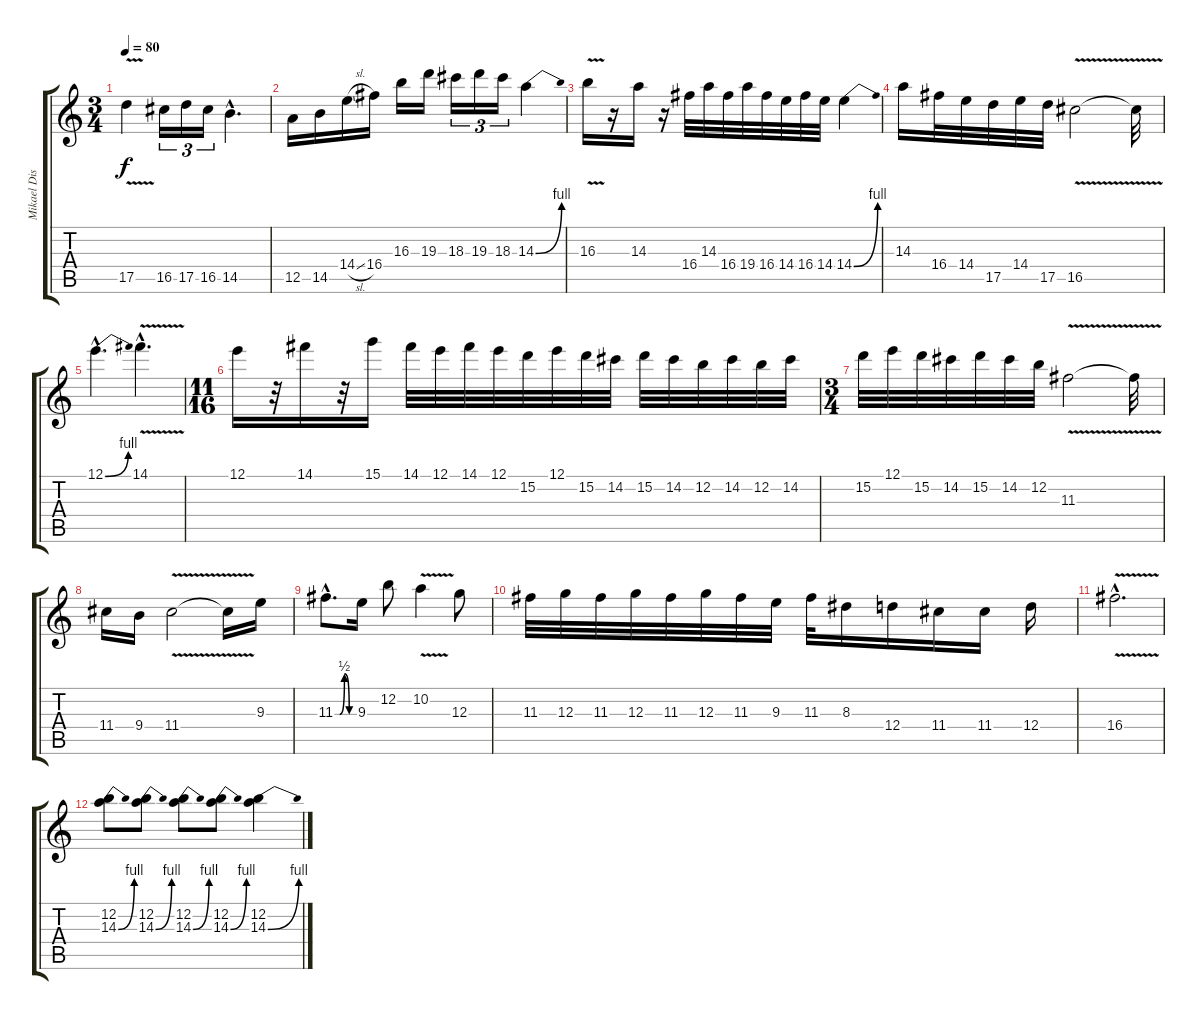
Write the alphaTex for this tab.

\track ("Mikael Distortion" "Mikael Dis") {instrument distortionguitar}
\staff {score tabs}
\tuning (E4 B3 G3 D3 A2 E2) {hide}
\ts (3 4)
\tempo 80
\clef g2
\ks c
17.5{v}.4{dy f} 16.5.16{tu (3 2)} 17.5.16{tu (3 2)} 16.5.16{tu (3 2)} 14.5{hac}.4{d} |
12.5.16 14.5.16 14.4{sl}.16 16.4.16 16.3.16 19.3.16 18.3.16{tu (3 2)} 19.3.16{tu (3 2)} 18.3.16{tu (3 2)} 14.3{be (bend 0 0 60 4)}.4 |
16.3{v}.16 r.16 14.3.16 r.16 16.4.32 14.3.32 16.4.32 19.4.32 16.4.32 14.4.32 16.4.32 14.4.32 14.4{be (bend 0 0 60 4)}.4 |
14.3.16 16.4.32 14.4.32 17.5.32 14.4.32 17.5.32 16.5{v}.2 16.5{t}.32 |
12.1{be (bend 0 0 60 4) hac}.4{d} 14.1{v hac}.4{d} |
\ts (11 16)
12.1.16 r.32 14.1.16 r.32 15.1.16 14.1.32 12.1.32 14.1.32 12.1.32 15.2.32 12.1.32 15.2.32 14.2.32 15.2.32 14.2.32 12.2.32 14.2.32 12.2.32 14.2.32 |
\ts (3 4)
15.2.32 12.1.32 15.2.32 14.2.32 15.2.32 14.2.32 12.2.32 11.3{v}.2 11.3{t}.32 |
11.4.16 9.4.16 11.4{v}.2 11.4{t}.16 9.3.16 |
11.3{be (custom 0 0 15 0 30 2 45 0 60 0) hac}.8{d} 9.3.16 12.2.8 10.2{v}.4 12.3.8 |
11.3.32 12.3.32 11.3.32 12.3.32 11.3.32 12.3.32 11.3.32 9.3.32 11.3.32 8.3.16 12.4.16 11.4.16 11.4.16 12.4.16 |
16.4{v hac}.2{d} |
(12.2 14.3{be (bend 0 0 60 4)}).8 (12.2 14.3{be (bend 0 0 60 4)}).8 (12.2 14.3{be (bend 0 0 60 4)}).8 (12.2 14.3{be (bend 0 0 60 4)}).8 (12.2 14.3{be (bend 0 0 60 4)}).4
